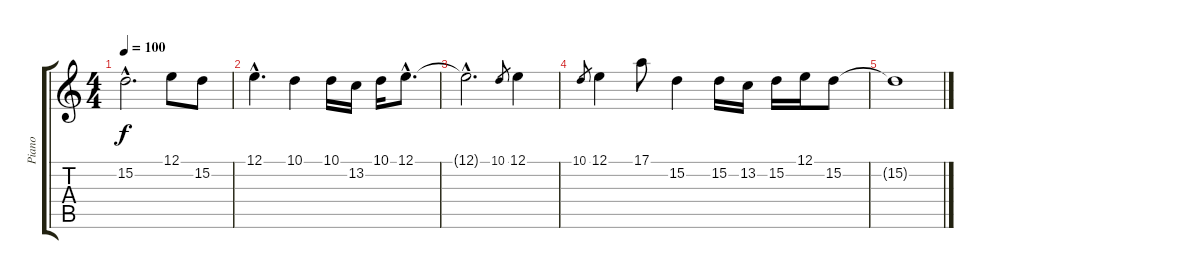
\track ("Piano" "Piano") {instrument acousticgrandpiano}
\staff {score tabs}
\tuning (E4 B3 G3 D3 A2 E2) {hide}
\ts (4 4)
\tempo 100
\clef g2
\ks c
15.2{hac t}.2{d dy f} 12.1.8 15.2.8 |
12.1{hac}.4{d} 10.1.4 10.1.16 13.2.16 10.1.16 12.1{hac}.8{d} |
12.1{hac t}.2{d} 10.1.8{gr} 12.1.4 |
10.1.8{gr} 12.1.4 17.1.8 15.2.4 15.2.16 13.2.16 15.2.16 12.1.16 15.2.8 |
15.2{t}.1
